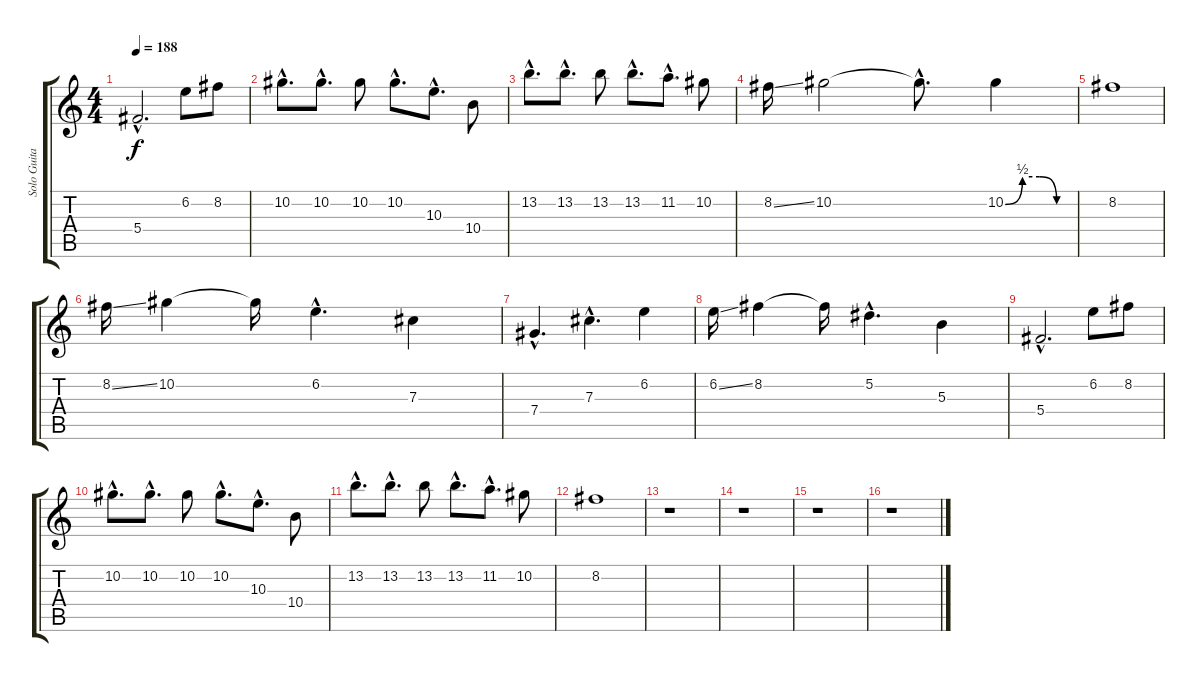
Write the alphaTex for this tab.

\track ("Solo Guitar" "Solo Guita") {instrument distortionguitar}
\staff {score tabs}
\tuning (Eb4 Bb3 Gb3 Db3 Ab2 Eb2) {hide}
\ts (4 4)
\tempo 188
\clef g2
\ks c
5.4{hac}.2{d dy f} 6.2.8 8.2.8 |
10.2{hac}.8{d} 10.2{hac}.8{d} 10.2.8 10.2{hac}.8{d} 10.3{hac}.8{d} 10.4.8 |
13.2{hac}.8{d} 13.2{hac}.8{d} 13.2.8 13.2{hac}.8{d} 11.2{hac}.8{d} 10.2.8 |
8.2{ss}.16 10.2.2 10.2{hac t}.8{d} 10.2{be (custom 0 0 15 2 30 2 45 0 60 0)}.4 |
8.2.1 |
8.2{ss}.16 10.2.4 10.2{t}.16 6.2{hac}.4{d} 7.3.4 |
7.4{hac}.4{d} 7.3{hac}.4{d} 6.2.4 |
6.2{ss}.16 8.2.4 8.2{t}.16 5.2{hac}.4{d} 5.3.4 |
5.4{hac}.2{d} 6.2.8 8.2.8 |
10.2{hac}.8{d} 10.2{hac}.8{d} 10.2.8 10.2{hac}.8{d} 10.3{hac}.8{d} 10.4.8 |
13.2{hac}.8{d} 13.2{hac}.8{d} 13.2.8 13.2{hac}.8{d} 11.2{hac}.8{d} 10.2.8 |
8.2.1 |
r.1 |
r.1 |
r.1 |
r.1
